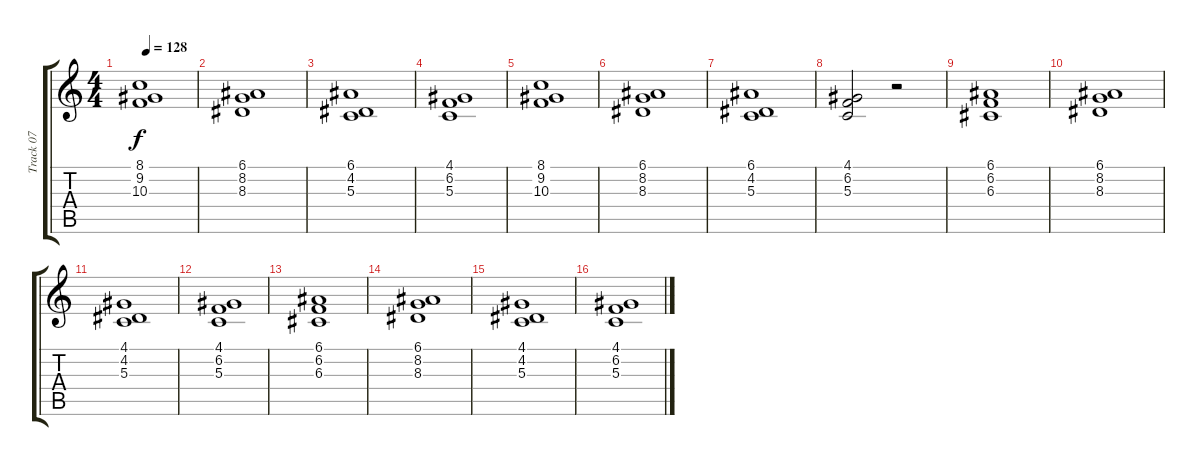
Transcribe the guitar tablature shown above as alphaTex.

\track ("Track 07" "Track 07") {instrument synthstrings2}
\staff {score tabs}
\tuning (E4 B3 G3 D3 A2 E2) {hide}
\ts (4 4)
\tempo 128
\clef g2
\ks c
(8.1 9.2 10.3).1{dy f} |
(6.1 8.2 8.3).1 |
(6.1 4.2 5.3).1 |
(4.1 6.2 5.3).1 |
(8.1 9.2 10.3).1 |
(6.1 8.2 8.3).1 |
(6.1 4.2 5.3).1 |
(4.1 6.2 5.3).2 r.2 |
(6.1 6.2 6.3).1 |
(6.1 8.2 8.3).1 |
(4.1 4.2 5.3).1 |
(4.1 6.2 5.3).1 |
(6.1 6.2 6.3).1 |
(6.1 8.2 8.3).1 |
(4.1 4.2 5.3).1 |
(4.1 6.2 5.3).1
